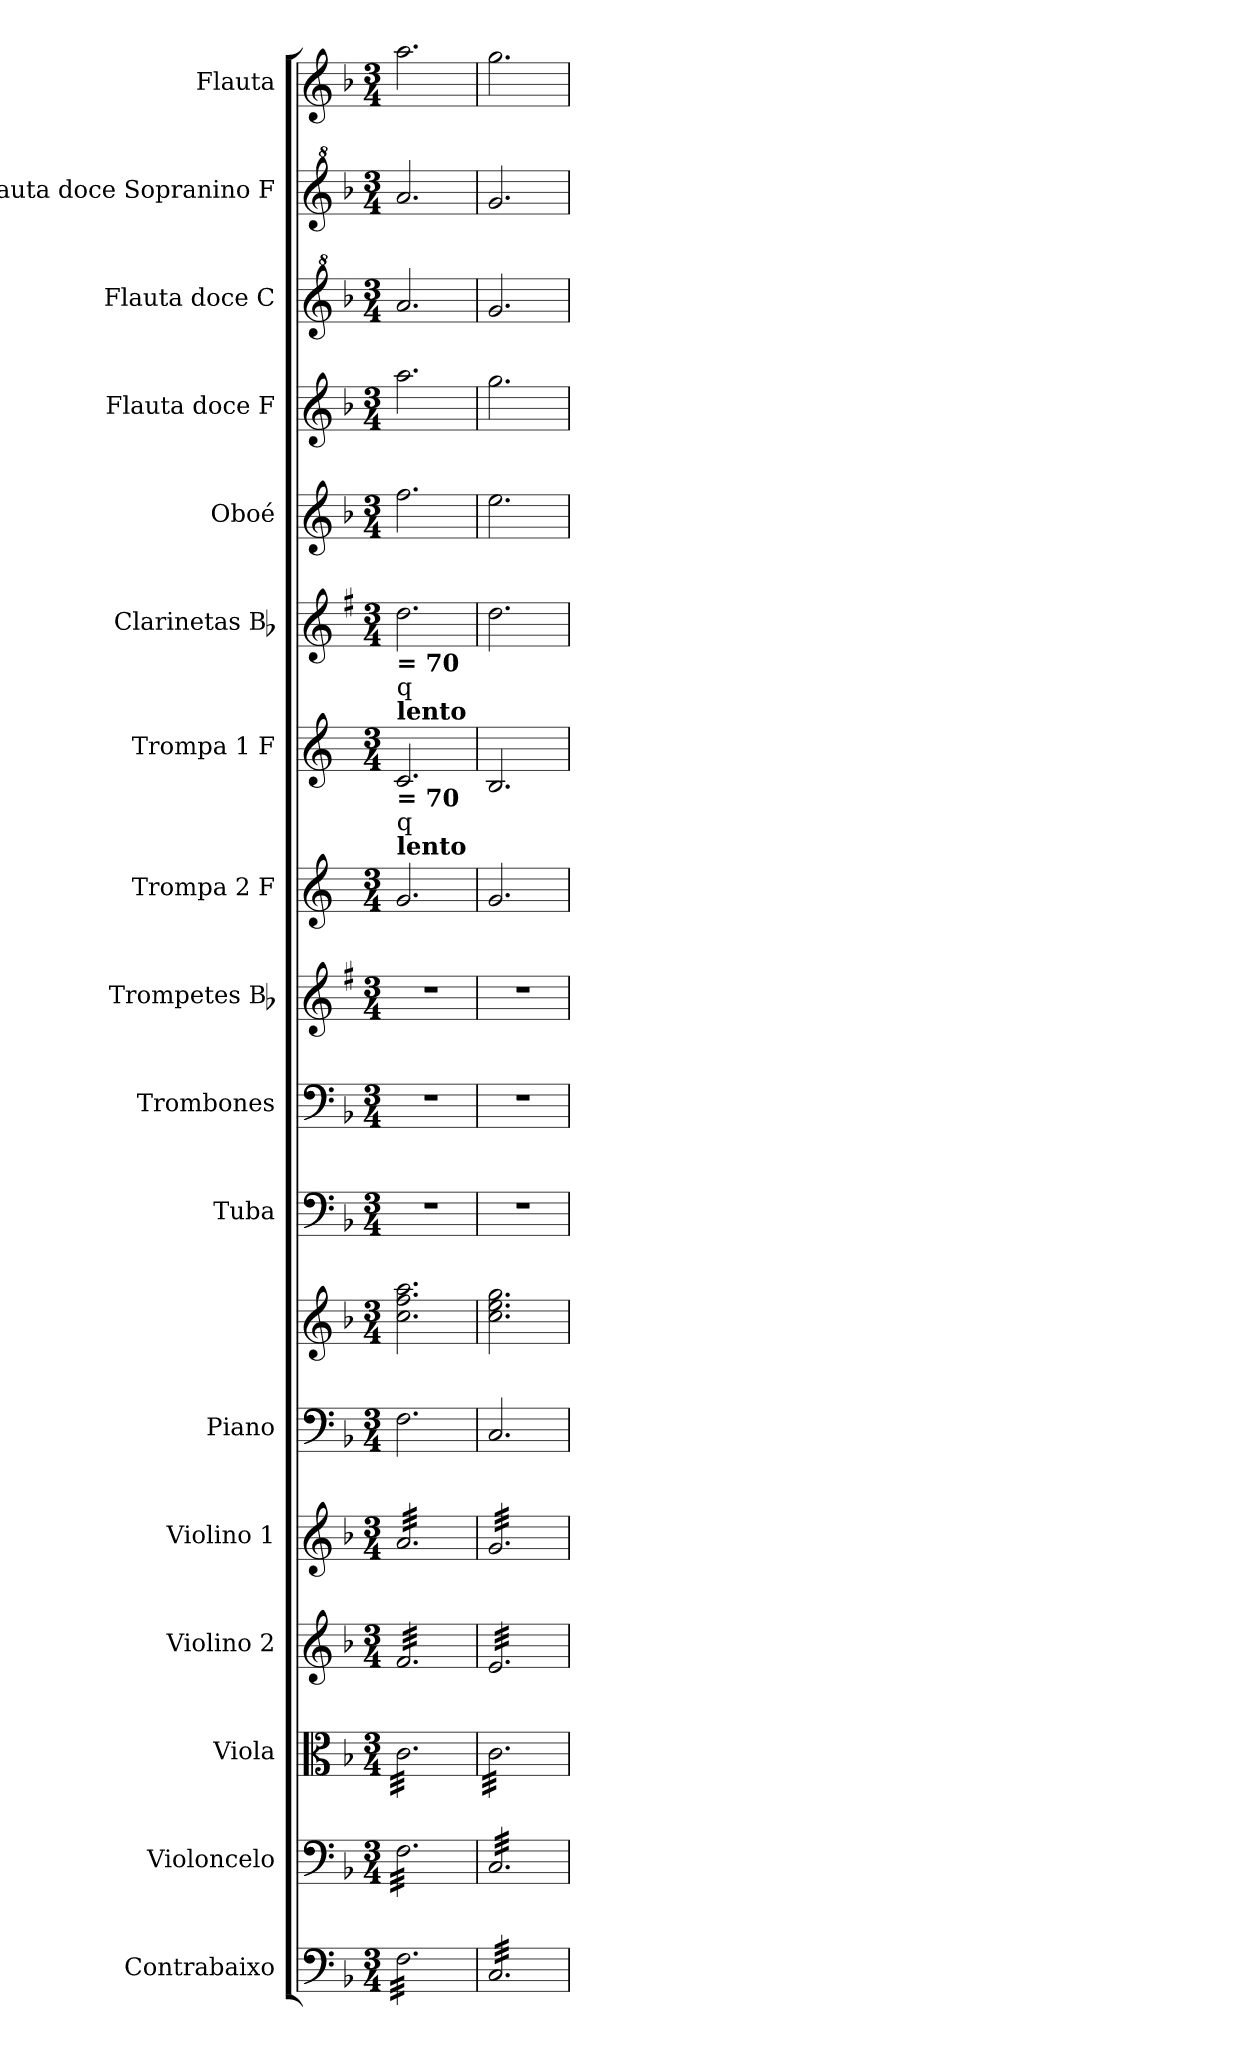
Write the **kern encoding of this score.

**kern	**kern	**kern	**kern	**kern	**kern	**kern	**kern	**kern	**kern	**kern	**kern	**kern	**kern	**kern	**kern	**kern	**kern
*part17	*part16	*part15	*part14	*part13	*part12	*part12	*part11	*part10	*part9	*part8	*part7	*part6	*part5	*part4	*part3	*part2	*part1
*staff18	*staff17	*staff16	*staff15	*staff14	*staff13	*staff12	*staff11	*staff10	*staff9	*staff8	*staff7	*staff6	*staff5	*staff4	*staff3	*staff2	*staff1
*I"Contrabaixo	*I"Violoncelo	*I"Viola	*I"Violino 2	*I"Violino 1	*I"Piano	*	*I"Tuba	*I"Trombones	*I"Trompetes Bb	*I"Trompa 2  F	*I"Trompa 1 F	*I"Clarinetas Bb	*I"Oboé	*I"Flauta doce F	*I"Flauta doce  C	*I"Flauta doce  Sopranino F	*I"Flauta
*I'Cb.	*I'Vc.	*I'Vla.	*I'Vln. 2	*I'Vln. 1	*I'Pno	*	*I'Tba.	*I'Tbn.	*I'Tpt.	*	*	*I'Cl.	*I'Ob.	*	*	*I'Fl. d. sop.	*I'Fl.
*clefF4	*clefF4	*clefC3	*clefG2	*clefG2	*clefF4	*clefG2	*clefF4	*clefF4	*clefG2	*clefG2	*clefG2	*clefG2	*clefG2	*clefG2	*clefG^2	*clefG^2	*clefG2
*ITrd7c12	*	*	*	*	*	*	*	*	*ITrd1c2	*ITrd4c7	*ITrd4c7	*ITrd1c2	*	*	*ITrd-7c-12	*ITrd-7c-12	*
*k[b-]	*k[b-]	*k[b-]	*k[b-]	*k[b-]	*k[b-]	*k[b-]	*k[b-]	*k[b-]	*k[b-]	*k[b-]	*k[b-]	*k[b-]	*k[b-]	*k[b-]	*k[b-]	*k[b-]	*k[b-]
*F:	*F:	*F:	*F:	*F:	*F:	*F:	*F:	*F:	*F:	*	*	*F:	*F:	*F:	*F:	*F:	*F:
*M3/4	*M3/4	*M3/4	*M3/4	*M3/4	*M3/4	*M3/4	*M3/4	*M3/4	*M3/4	*M3/4	*M3/4	*M3/4	*M3/4	*M3/4	*M3/4	*M3/4	*M3/4
=1	=1	=1	=1	=1	=1	=1	=1	=1	=1	=1	=1	=1	=1	=1	=1	=1	=1
!	!	!	!	!	!	!	!	!	!	!	!LO:TX:a:B:t=lento	!	!	!	!	!	!
!	!	!	!	!	!	!	!	!	!	!	!LO:TX:a:t=q	!	!	!	!	!	!
!	!	!	!	!	!	!	!	!	!	!	!LO:TX:a:B:t== 70	!	!	!	!	!	!
!	!	!	!	!	!	!	!	!	!	!LO:TX:a:B:t=lento	!	!	!	!	!	!	!
!	!	!	!	!	!	!	!	!	!	!LO:TX:a:t=q	!	!	!	!	!	!	!
!	!	!	!	!	!	!	!	!	!	!LO:TX:a:B:t== 70	!	!	!	!	!	!	!
*tremolo	*	*	*	*	*	*	*	*	*	*	*	*	*	*	*	*	*
*	*tremolo	*	*	*	*	*	*	*	*	*	*	*	*	*	*	*	*
*	*	*tremolo	*	*	*	*	*	*	*	*	*	*	*	*	*	*	*
*	*	*	*tremolo	*	*	*	*	*	*	*	*	*	*	*	*	*	*
*	*	*	*	*tremolo	*	*	*	*	*	*	*	*	*	*	*	*	*
32FF\LLL	32F\LLL	32c\LLL	32f/LLL	32a/LLL	2.F\	2.cc\ 2.ff\ 2.aa\	2.r	2.r	2.r	2.c/	2.F/	2.cc\	2.ff\	2.aa\	2.aaa/	2.aaa/	2.aa\
32FF\	32F\	32c\	32f/	32a/	.	.	.	.	.	.	.	.	.	.	.	.	.
32FF\	32F\	32c\	32f/	32a/	.	.	.	.	.	.	.	.	.	.	.	.	.
32FF\	32F\	32c\	32f/	32a/	.	.	.	.	.	.	.	.	.	.	.	.	.
32FF\	32F\	32c\	32f/	32a/	.	.	.	.	.	.	.	.	.	.	.	.	.
32FF\	32F\	32c\	32f/	32a/	.	.	.	.	.	.	.	.	.	.	.	.	.
32FF\	32F\	32c\	32f/	32a/	.	.	.	.	.	.	.	.	.	.	.	.	.
32FF\	32F\	32c\	32f/	32a/	.	.	.	.	.	.	.	.	.	.	.	.	.
32FF\	32F\	32c\	32f/	32a/	.	.	.	.	.	.	.	.	.	.	.	.	.
32FF\	32F\	32c\	32f/	32a/	.	.	.	.	.	.	.	.	.	.	.	.	.
32FF\	32F\	32c\	32f/	32a/	.	.	.	.	.	.	.	.	.	.	.	.	.
32FF\	32F\	32c\	32f/	32a/	.	.	.	.	.	.	.	.	.	.	.	.	.
32FF\	32F\	32c\	32f/	32a/	.	.	.	.	.	.	.	.	.	.	.	.	.
32FF\	32F\	32c\	32f/	32a/	.	.	.	.	.	.	.	.	.	.	.	.	.
32FF\	32F\	32c\	32f/	32a/	.	.	.	.	.	.	.	.	.	.	.	.	.
32FF\	32F\	32c\	32f/	32a/	.	.	.	.	.	.	.	.	.	.	.	.	.
32FF\	32F\	32c\	32f/	32a/	.	.	.	.	.	.	.	.	.	.	.	.	.
32FF\	32F\	32c\	32f/	32a/	.	.	.	.	.	.	.	.	.	.	.	.	.
32FF\	32F\	32c\	32f/	32a/	.	.	.	.	.	.	.	.	.	.	.	.	.
32FF\	32F\	32c\	32f/	32a/	.	.	.	.	.	.	.	.	.	.	.	.	.
32FF\	32F\	32c\	32f/	32a/	.	.	.	.	.	.	.	.	.	.	.	.	.
32FF\	32F\	32c\	32f/	32a/	.	.	.	.	.	.	.	.	.	.	.	.	.
32FF\	32F\	32c\	32f/	32a/	.	.	.	.	.	.	.	.	.	.	.	.	.
32FF\JJJ	32F\JJJ	32c\JJJ	32f/JJJ	32a/JJJ	.	.	.	.	.	.	.	.	.	.	.	.	.
=2	=2	=2	=2	=2	=2	=2	=2	=2	=2	=2	=2	=2	=2	=2	=2	=2	=2
32CC/LLL	32C/LLL	32c\LLL	32e/LLL	32g/LLL	2.C/	2.cc\ 2.ee\ 2.gg\	2.r	2.r	2.r	2.c/	2.E/	2.cc\	2.ee\	2.gg\	2.ggg/	2.ggg/	2.gg\
32CC/	32C/	32c\	32e/	32g/	.	.	.	.	.	.	.	.	.	.	.	.	.
32CC/	32C/	32c\	32e/	32g/	.	.	.	.	.	.	.	.	.	.	.	.	.
32CC/	32C/	32c\	32e/	32g/	.	.	.	.	.	.	.	.	.	.	.	.	.
32CC/	32C/	32c\	32e/	32g/	.	.	.	.	.	.	.	.	.	.	.	.	.
32CC/	32C/	32c\	32e/	32g/	.	.	.	.	.	.	.	.	.	.	.	.	.
32CC/	32C/	32c\	32e/	32g/	.	.	.	.	.	.	.	.	.	.	.	.	.
32CC/	32C/	32c\	32e/	32g/	.	.	.	.	.	.	.	.	.	.	.	.	.
32CC/	32C/	32c\	32e/	32g/	.	.	.	.	.	.	.	.	.	.	.	.	.
32CC/	32C/	32c\	32e/	32g/	.	.	.	.	.	.	.	.	.	.	.	.	.
32CC/	32C/	32c\	32e/	32g/	.	.	.	.	.	.	.	.	.	.	.	.	.
32CC/	32C/	32c\	32e/	32g/	.	.	.	.	.	.	.	.	.	.	.	.	.
32CC/	32C/	32c\	32e/	32g/	.	.	.	.	.	.	.	.	.	.	.	.	.
32CC/	32C/	32c\	32e/	32g/	.	.	.	.	.	.	.	.	.	.	.	.	.
32CC/	32C/	32c\	32e/	32g/	.	.	.	.	.	.	.	.	.	.	.	.	.
32CC/	32C/	32c\	32e/	32g/	.	.	.	.	.	.	.	.	.	.	.	.	.
32CC/	32C/	32c\	32e/	32g/	.	.	.	.	.	.	.	.	.	.	.	.	.
32CC/	32C/	32c\	32e/	32g/	.	.	.	.	.	.	.	.	.	.	.	.	.
32CC/	32C/	32c\	32e/	32g/	.	.	.	.	.	.	.	.	.	.	.	.	.
32CC/	32C/	32c\	32e/	32g/	.	.	.	.	.	.	.	.	.	.	.	.	.
32CC/	32C/	32c\	32e/	32g/	.	.	.	.	.	.	.	.	.	.	.	.	.
32CC/	32C/	32c\	32e/	32g/	.	.	.	.	.	.	.	.	.	.	.	.	.
32CC/	32C/	32c\	32e/	32g/	.	.	.	.	.	.	.	.	.	.	.	.	.
32CC/JJJ	32C/JJJ	32c\JJJ	32e/JJJ	32g/JJJ	.	.	.	.	.	.	.	.	.	.	.	.	.
*	*	*	*	*Xtremolo	*	*	*	*	*	*	*	*	*	*	*	*	*
*	*	*	*Xtremolo	*	*	*	*	*	*	*	*	*	*	*	*	*	*
*	*	*Xtremolo	*	*	*	*	*	*	*	*	*	*	*	*	*	*	*
*	*Xtremolo	*	*	*	*	*	*	*	*	*	*	*	*	*	*	*	*
*Xtremolo	*	*	*	*	*	*	*	*	*	*	*	*	*	*	*	*	*
=	=	=	=	=	=	=	=	=	=	=	=	=	=	=	=	=	=
*-	*-	*-	*-	*-	*-	*-	*-	*-	*-	*-	*-	*-	*-	*-	*-	*-	*-
